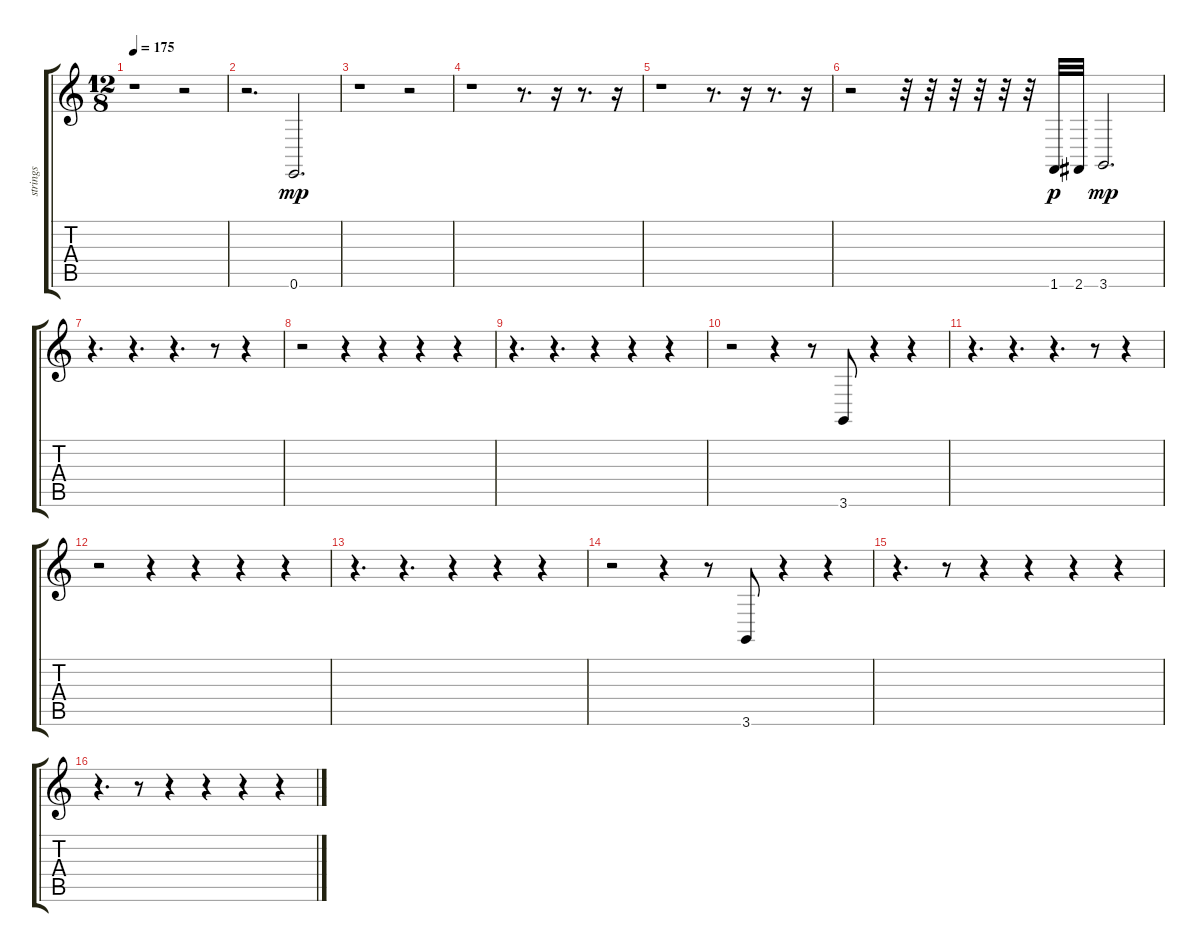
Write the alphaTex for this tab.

\track ("strings" "strings") {instrument stringensemble1}
\staff {score tabs}
\tuning (E4 B3 G3 D3 A2 E2) {hide}
\ts (12 8)
\tempo 175
\clef g2
\ks c
r.1{dy f} r.2 |
r.2{d} 0.6.2{d dy mp} |
r.1 r.2 |
r.1 r.8{d} r.16 r.8{d} r.16 |
r.1 r.8{d} r.16 r.8{d} r.16 |
r.2 r.32 r.32 r.32 r.32 r.32 r.32 1.6.32{dy p} 2.6.32 3.6.2{d dy mp} |
r.4{d} r.4{d} r.4{d} r.8 r.4 |
r.2 r.4 r.4 r.4 r.4 |
r.4{d} r.4{d} r.4 r.4 r.4 |
r.2 r.4 r.8 3.6.8 r.4 r.4 |
r.4{d} r.4{d} r.4{d} r.8 r.4 |
r.2 r.4 r.4 r.4 r.4 |
r.4{d} r.4{d} r.4 r.4 r.4 |
r.2 r.4 r.8 3.6.8 r.4 r.4 |
r.4{d} r.8 r.4 r.4 r.4 r.4 |
r.4{d} r.8 r.4 r.4 r.4 r.4
